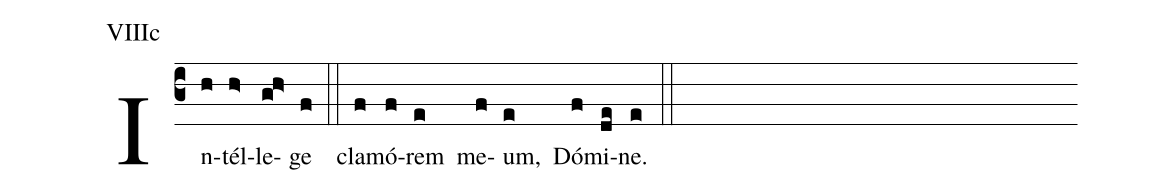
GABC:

annotation: VIIIc;
%%
(c3)In(h)tél(h>)le(gh>)ge(f) (::) cla(f)mó(f)rem(e) me(f)um,(e) Dó(f)mi(de)ne.(e) (::)
